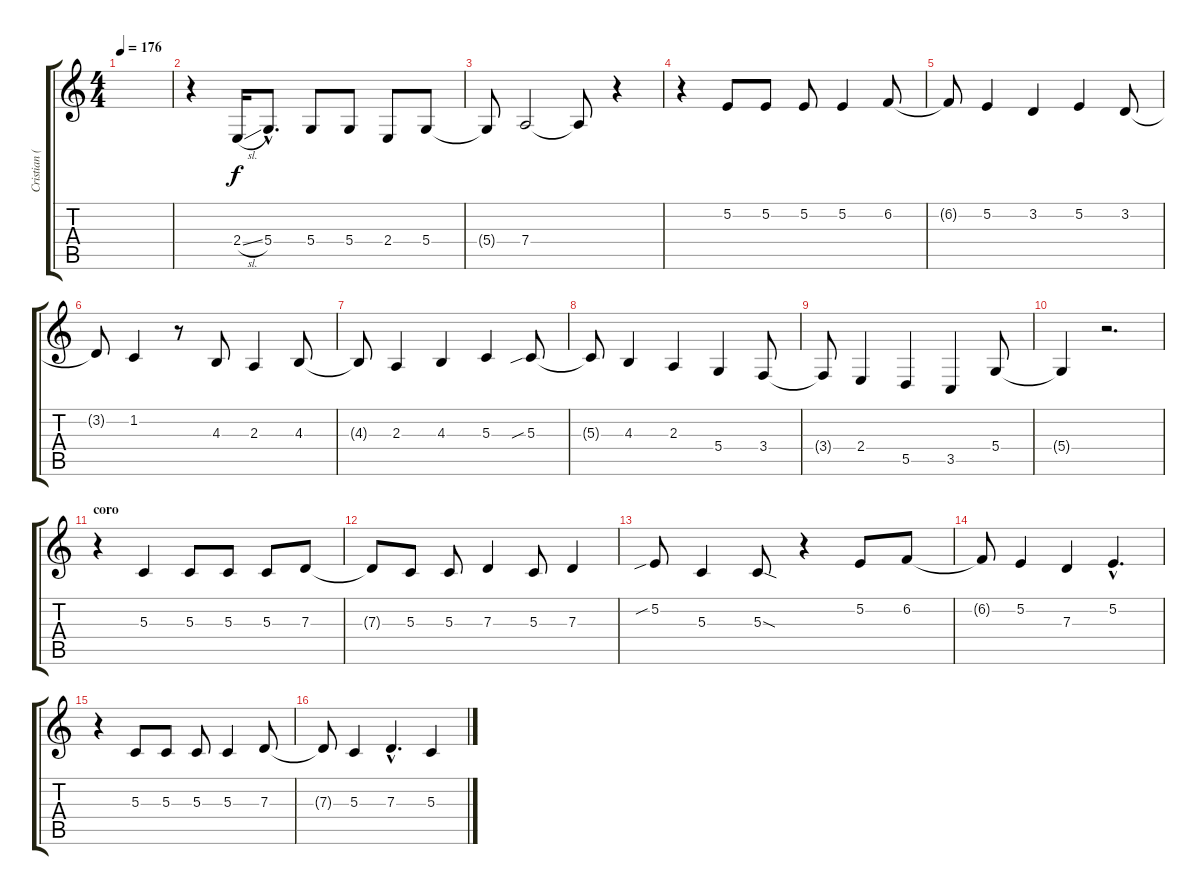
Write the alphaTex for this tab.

\track ("Cristian (voz)" "Cristian (") {instrument lead6voice}
\staff {score tabs}
\tuning (E4 B3 G3 D3 A2 E2) {hide}
\ts (4 4)
\tempo 176
\clef g2
\ks c
|
r.4 2.4{sl}.16 5.4{hac}.8{d} 5.4.8 5.4.8 2.4.8 5.4.8 |
5.4{t}.8 7.4.2 7.4{t}.8 r.4 |
r.4 5.2.8 5.2.8 5.2.8 5.2.4 6.2.8 |
6.2{t}.8 5.2.4 3.2.4 5.2.4 3.2.8 |
3.2{t}.8 1.2.4 r.8 4.3.8 2.3.4 4.3.8 |
4.3{t}.8 2.3.4 4.3.4 5.3.4 5.3{sib}.8 |
5.3{t}.8 4.3.4 2.3.4 5.4.4 3.4.8 |
3.4{t}.8 2.4.4 5.5.4 3.5.4 5.4.8 |
5.4{t}.4 r.2{d} |
\section ("" "coro")
r.4{volume 14 balance 2} 5.3.4 5.3.8 5.3.8 5.3.8 7.3.8 |
7.3{t}.8 5.3.8 5.3.8 7.3.4 5.3.8 7.3.4 |
5.2{sib}.8 5.3.4 5.3{sod}.8 r.4 5.2.8 6.2.8 |
6.2{t}.8 5.2.4 7.3.4 5.2{hac}.4{d} |
r.4 5.3.8 5.3.8 5.3.8 5.3.4 7.3.8 |
7.3{t}.8 5.3.4 7.3{hac}.4{d} 5.3.4
